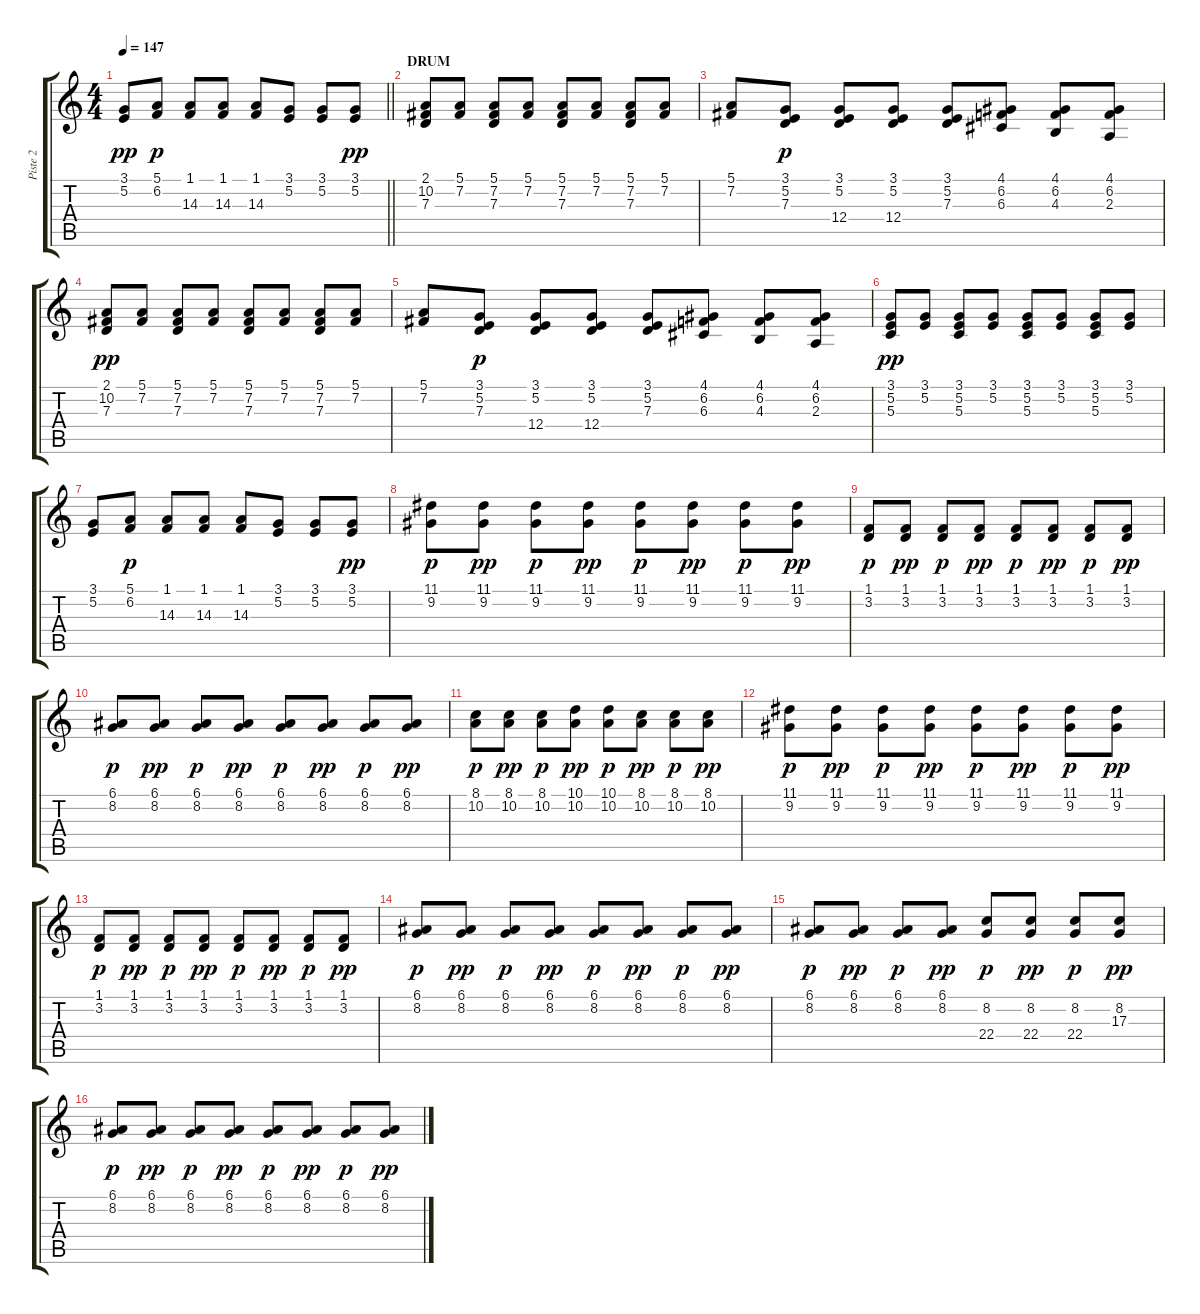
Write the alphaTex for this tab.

\track ("Piste 2" "Piste 2") {instrument acousticgrandpiano}
\staff {score tabs}
\tuning (E4 B3 G3 D3 A2 E2) {hide}
\ts (4 4)
\tempo 147
\clef g2
\barLineRight lightlight
\ks c
(3.1 5.2).8{dy pp} (5.1 6.2).8{dy p} (1.1 14.3).8 (1.1 14.3).8 (1.1 14.3).8 (3.1 5.2).8 (3.1 5.2).8 (3.1 5.2).8{dy pp} |
\section ("" "DRUM")
(2.1 10.2 7.3).8 (5.1 7.2).8 (5.1 7.2 7.3).8 (5.1 7.2).8 (5.1 7.2 7.3).8 (5.1 7.2).8 (5.1 7.2 7.3).8 (5.1 7.2).8 |
(5.1 7.2).8 (3.1 5.2 7.3).8{dy p} (3.1 5.2 12.4).8 (3.1 5.2 12.4).8 (3.1 5.2 7.3).8 (4.1 6.2 6.3).8 (4.1 6.2 4.3).8 (4.1 6.2 2.3).8 |
(2.1 10.2 7.3).8{dy pp} (5.1 7.2).8 (5.1 7.2 7.3).8 (5.1 7.2).8 (5.1 7.2 7.3).8 (5.1 7.2).8 (5.1 7.2 7.3).8 (5.1 7.2).8 |
(5.1 7.2).8 (3.1 5.2 7.3).8{dy p} (3.1 5.2 12.4).8 (3.1 5.2 12.4).8 (3.1 5.2 7.3).8 (4.1 6.2 6.3).8 (4.1 6.2 4.3).8 (4.1 6.2 2.3).8 |
(3.1 5.2 5.3).8{dy pp} (3.1 5.2).8 (3.1 5.2 5.3).8 (3.1 5.2).8 (3.1 5.2 5.3).8 (3.1 5.2).8 (3.1 5.2 5.3).8 (3.1 5.2).8 |
(3.1 5.2).8 (5.1 6.2).8{dy p} (1.1 14.3).8 (1.1 14.3).8 (1.1 14.3).8 (3.1 5.2).8 (3.1 5.2).8 (3.1 5.2).8{dy pp} |
(11.1 9.2).8{dy p} (11.1 9.2).8{dy pp} (11.1 9.2).8{dy p} (11.1 9.2).8{dy pp} (11.1 9.2).8{dy p} (11.1 9.2).8{dy pp} (11.1 9.2).8{dy p} (11.1 9.2).8{dy pp} |
(1.1 3.2).8{dy p} (1.1 3.2).8{dy pp} (1.1 3.2).8{dy p} (1.1 3.2).8{dy pp} (1.1 3.2).8{dy p} (1.1 3.2).8{dy pp} (1.1 3.2).8{dy p} (1.1 3.2).8{dy pp} |
(6.1 8.2).8{dy p} (6.1 8.2).8{dy pp} (6.1 8.2).8{dy p} (6.1 8.2).8{dy pp} (6.1 8.2).8{dy p} (6.1 8.2).8{dy pp} (6.1 8.2).8{dy p} (6.1 8.2).8{dy pp} |
(8.1 10.2).8{dy p} (8.1 10.2).8{dy pp} (8.1 10.2).8{dy p} (10.1 10.2).8{dy pp} (10.1 10.2).8{dy p} (8.1 10.2).8{dy pp} (8.1 10.2).8{dy p} (8.1 10.2).8{dy pp} |
(11.1 9.2).8{dy p} (11.1 9.2).8{dy pp} (11.1 9.2).8{dy p} (11.1 9.2).8{dy pp} (11.1 9.2).8{dy p} (11.1 9.2).8{dy pp} (11.1 9.2).8{dy p} (11.1 9.2).8{dy pp} |
(1.1 3.2).8{dy p} (1.1 3.2).8{dy pp} (1.1 3.2).8{dy p} (1.1 3.2).8{dy pp} (1.1 3.2).8{dy p} (1.1 3.2).8{dy pp} (1.1 3.2).8{dy p} (1.1 3.2).8{dy pp} |
(6.1 8.2).8{dy p} (6.1 8.2).8{dy pp} (6.1 8.2).8{dy p} (6.1 8.2).8{dy pp} (6.1 8.2).8{dy p} (6.1 8.2).8{dy pp} (6.1 8.2).8{dy p} (6.1 8.2).8{dy pp} |
(6.1 8.2).8{dy p} (6.1 8.2).8{dy pp} (6.1 8.2).8{dy p} (6.1 8.2).8{dy pp} (8.2 22.4).8{dy p} (8.2 22.4).8{dy pp} (8.2 22.4).8{dy p} (8.2 17.3).8{dy pp} |
(6.1 8.2).8{dy p} (6.1 8.2).8{dy pp} (6.1 8.2).8{dy p} (6.1 8.2).8{dy pp} (6.1 8.2).8{dy p} (6.1 8.2).8{dy pp} (6.1 8.2).8{dy p} (6.1 8.2).8{dy pp}
